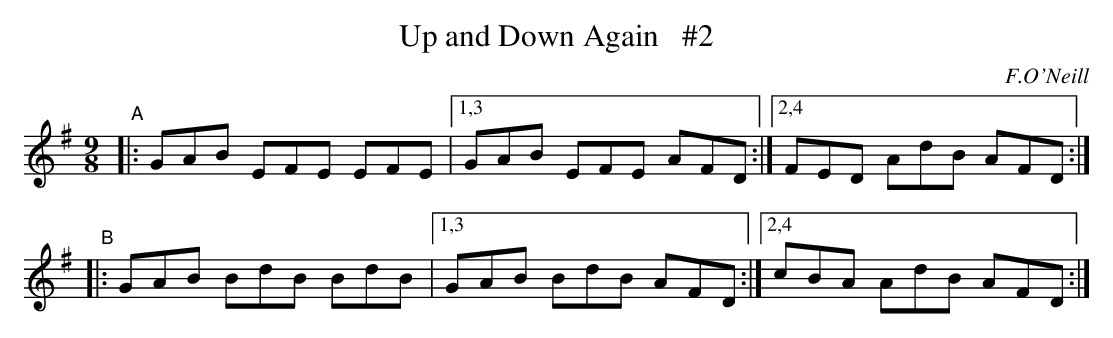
X:1
T: Up and Down Again   #2
O: F.O'Neill
M: 9/8
K: Em	% and G
"^A"|: GAB EFE EFE |[1,3 GAB EFE AFD :|[2,4 FED AdB AFD :|
"^B"|: GAB BdB BdB |[1,3 GAB BdB AFD :|[2,4 cBA AdB AFD :|
